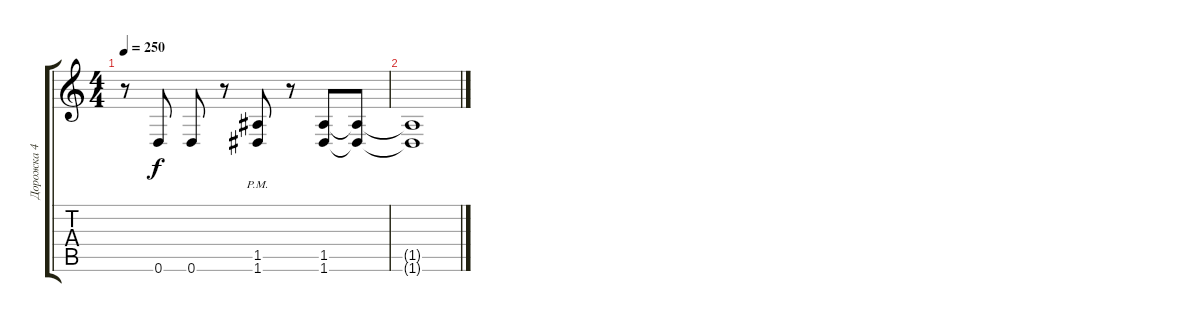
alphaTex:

\track ("Дорожка 4" "Дорожка 4") {instrument distortionguitar}
\staff {score tabs}
\tuning (E4 B3 G3 D3 A2 D2) {hide}
\ts (4 4)
\tempo 250
\clef g2
\ks c
r.8{dy f} 0.6.8 0.6.8 r.8 (1.5{pm} 1.6{pm}).8 r.8 (1.5 1.6).8 (1.5{t} 1.6{t}).8 |
(1.5{t} 1.6{t}).1
